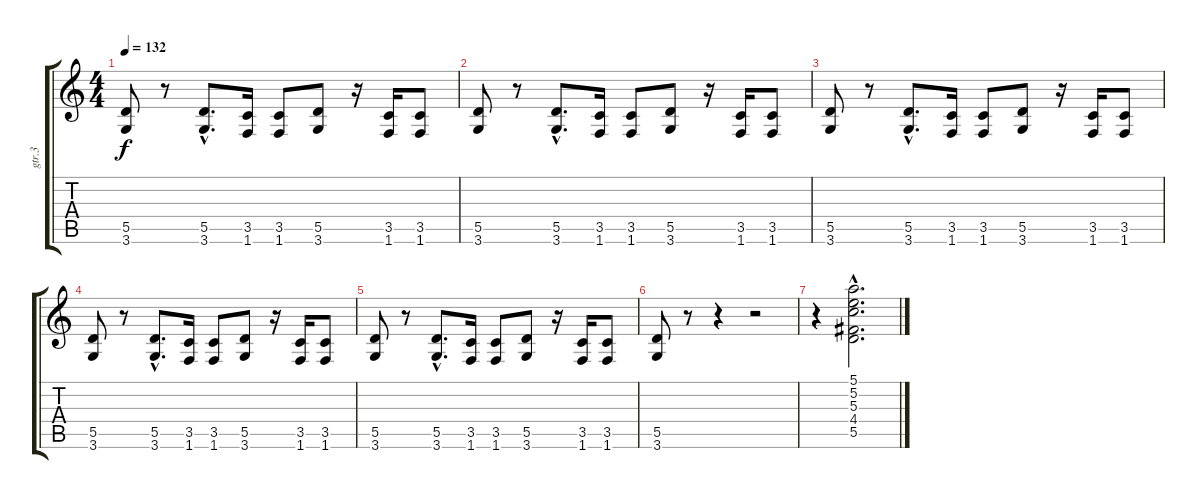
\track ("gtr.3" "gtr.3") {instrument distortionguitar}
\staff {score tabs}
\tuning (E4 B3 G3 D3 A2 E2) {hide}
\ts (4 4)
\tempo 132
\clef g2
\ks c
(5.5 3.6).8{dy f} r.8 (5.5{hac} 3.6{hac}).8{d} (3.5 1.6).16 (3.5 1.6).8 (5.5 3.6).8 r.16 (3.5 1.6).16 (3.5 1.6).8 |
(5.5 3.6).8 r.8 (5.5{hac} 3.6{hac}).8{d} (3.5 1.6).16 (3.5 1.6).8 (5.5 3.6).8 r.16 (3.5 1.6).16 (3.5 1.6).8 |
(5.5 3.6).8 r.8 (5.5{hac} 3.6{hac}).8{d} (3.5 1.6).16 (3.5 1.6).8 (5.5 3.6).8 r.16 (3.5 1.6).16 (3.5 1.6).8 |
(5.5 3.6).8 r.8 (5.5{hac} 3.6{hac}).8{d} (3.5 1.6).16 (3.5 1.6).8 (5.5 3.6).8 r.16 (3.5 1.6).16 (3.5 1.6).8 |
(5.5 3.6).8 r.8 (5.5{hac} 3.6{hac}).8{d} (3.5 1.6).16 (3.5 1.6).8 (5.5 3.6).8 r.16 (3.5 1.6).16 (3.5 1.6).8 |
(5.5 3.6).8 r.8 r.4 r.2 |
r.4 (5.1{hac} 5.2{hac} 5.3{hac} 4.4{hac} 5.5{hac}).2{d}
